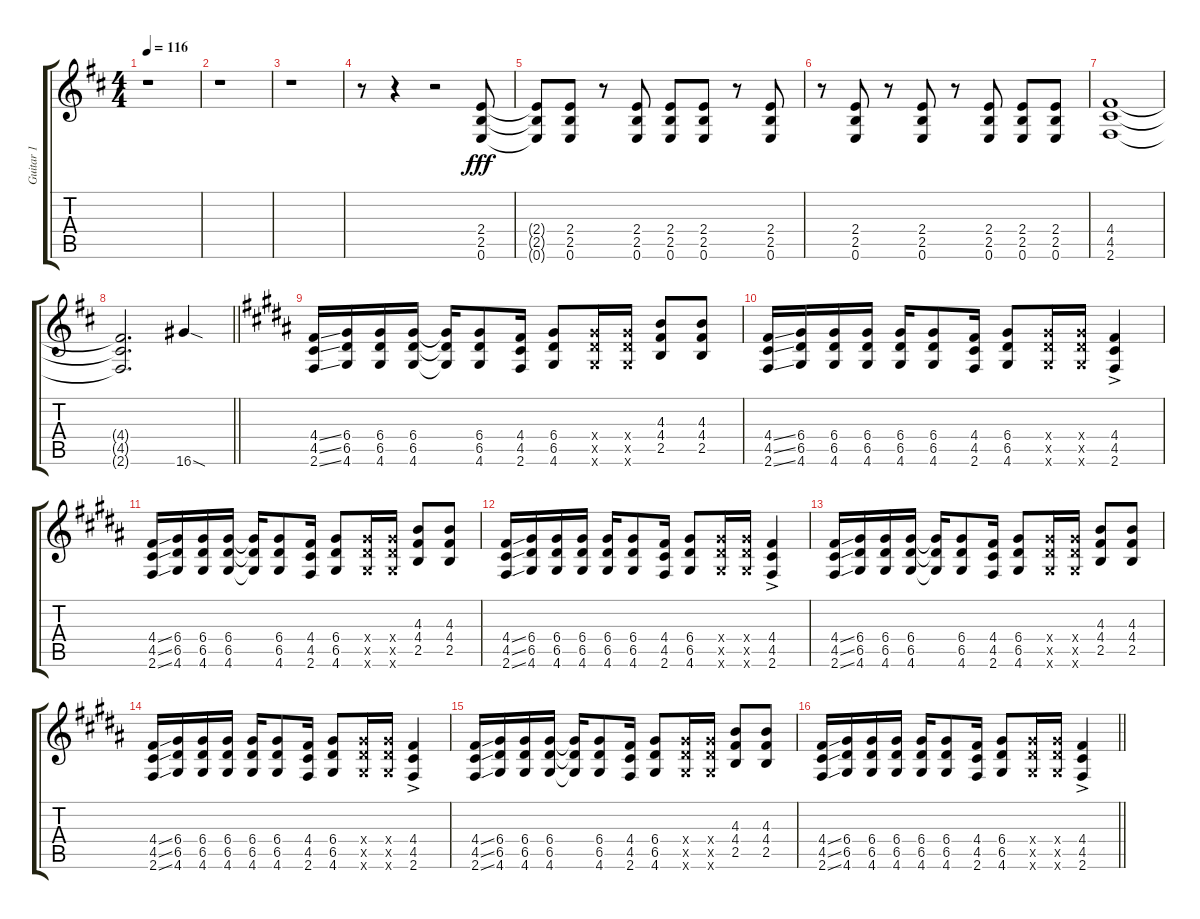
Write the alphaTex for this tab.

\track ("Guitar 1" "Guitar 1") {instrument distortionguitar}
\staff {score tabs}
\tuning (E4 B3 G3 D3 A2 E2) {hide}
\ts (4 4)
\tempo 116
\clef g2
\ks d
r.1{dy fff} |
r.1 |
r.1 |
r.8 r.4 r.2 (2.4 2.5 0.6).8 |
(2.4{t} 2.5{t} 0.6{t}).8 (2.4 2.5 0.6).8 r.8 (2.4 2.5 0.6).8 (2.4 2.5 0.6).8 (2.4 2.5 0.6).8 r.8 (2.4 2.5 0.6).8 |
r.8 (2.4 2.5 0.6).8 r.8 (2.4 2.5 0.6).8 r.8 (2.4 2.5 0.6).8 (2.4 2.5 0.6).8 (2.4 2.5 0.6).8 |
(4.4 4.5 2.6).1 |
\barLineRight lightlight
(4.4{t} 4.5{t} 2.6{t}).2{d} 16.6{sod}.4 |
\ks b
(4.4{ss} 4.5{ss} 2.6{ss}).16 (6.4 6.5 4.6).16 (6.4 6.5 4.6).16 (6.4 6.5 4.6).16 (6.4{t} 6.5{t} 4.6{t}).16 (6.4 6.5 4.6).8 (4.4 4.5 2.6).16 (6.4 6.5 4.6).8 (6.4{x} 6.5{x} 4.6{x}).16 (6.4{x} 6.5{x} 4.6{x}).16 (4.3 4.4 2.5).8 (4.3 4.4 2.5).8 |
\ks g#minor
(4.4{ss} 4.5{ss} 2.6{ss}).16 (6.4 6.5 4.6).16 (6.4 6.5 4.6).16 (6.4 6.5 4.6).16 (6.4 6.5 4.6).16 (6.4 6.5 4.6).8 (4.4 4.5 2.6).16 (6.4 6.5 4.6).8 (6.4{x} 6.5{x} 4.6{x}).16 (6.4{x} 6.5{x} 4.6{x}).16 (4.4{ac} 4.5{ac} 2.6{ac}).4 |
\ks b
(4.4{ss} 4.5{ss} 2.6{ss}).16 (6.4 6.5 4.6).16 (6.4 6.5 4.6).16 (6.4 6.5 4.6).16 (6.4{t} 6.5{t} 4.6{t}).16 (6.4 6.5 4.6).8 (4.4 4.5 2.6).16 (6.4 6.5 4.6).8 (6.4{x} 6.5{x} 4.6{x}).16 (6.4{x} 6.5{x} 4.6{x}).16 (4.3 4.4 2.5).8 (4.3 4.4 2.5).8 |
\ks g#minor
(4.4{ss} 4.5{ss} 2.6{ss}).16 (6.4 6.5 4.6).16 (6.4 6.5 4.6).16 (6.4 6.5 4.6).16 (6.4 6.5 4.6).16 (6.4 6.5 4.6).8 (4.4 4.5 2.6).16 (6.4 6.5 4.6).8 (6.4{x} 6.5{x} 4.6{x}).16 (6.4{x} 6.5{x} 4.6{x}).16 (4.4{ac} 4.5{ac} 2.6{ac}).4 |
\ks b
(4.4{ss} 4.5{ss} 2.6{ss}).16 (6.4 6.5 4.6).16 (6.4 6.5 4.6).16 (6.4 6.5 4.6).16 (6.4{t} 6.5{t} 4.6{t}).16 (6.4 6.5 4.6).8 (4.4 4.5 2.6).16 (6.4 6.5 4.6).8 (6.4{x} 6.5{x} 4.6{x}).16 (6.4{x} 6.5{x} 4.6{x}).16 (4.3 4.4 2.5).8 (4.3 4.4 2.5).8 |
\ks g#minor
(4.4{ss} 4.5{ss} 2.6{ss}).16 (6.4 6.5 4.6).16 (6.4 6.5 4.6).16 (6.4 6.5 4.6).16 (6.4 6.5 4.6).16 (6.4 6.5 4.6).8 (4.4 4.5 2.6).16 (6.4 6.5 4.6).8 (6.4{x} 6.5{x} 4.6{x}).16 (6.4{x} 6.5{x} 4.6{x}).16 (4.4{ac} 4.5{ac} 2.6{ac}).4 |
\ks b
(4.4{ss} 4.5{ss} 2.6{ss}).16 (6.4 6.5 4.6).16 (6.4 6.5 4.6).16 (6.4 6.5 4.6).16 (6.4{t} 6.5{t} 4.6{t}).16 (6.4 6.5 4.6).8 (4.4 4.5 2.6).16 (6.4 6.5 4.6).8 (6.4{x} 6.5{x} 4.6{x}).16 (6.4{x} 6.5{x} 4.6{x}).16 (4.3 4.4 2.5).8 (4.3 4.4 2.5).8 |
\barLineRight lightlight
\ks g#minor
(4.4{ss} 4.5{ss} 2.6{ss}).16 (6.4 6.5 4.6).16 (6.4 6.5 4.6).16 (6.4 6.5 4.6).16 (6.4 6.5 4.6).16 (6.4 6.5 4.6).8 (4.4 4.5 2.6).16 (6.4 6.5 4.6).8 (6.4{x} 6.5{x} 4.6{x}).16 (6.4{x} 6.5{x} 4.6{x}).16 (4.4{ac} 4.5{ac} 2.6{ac}).4
